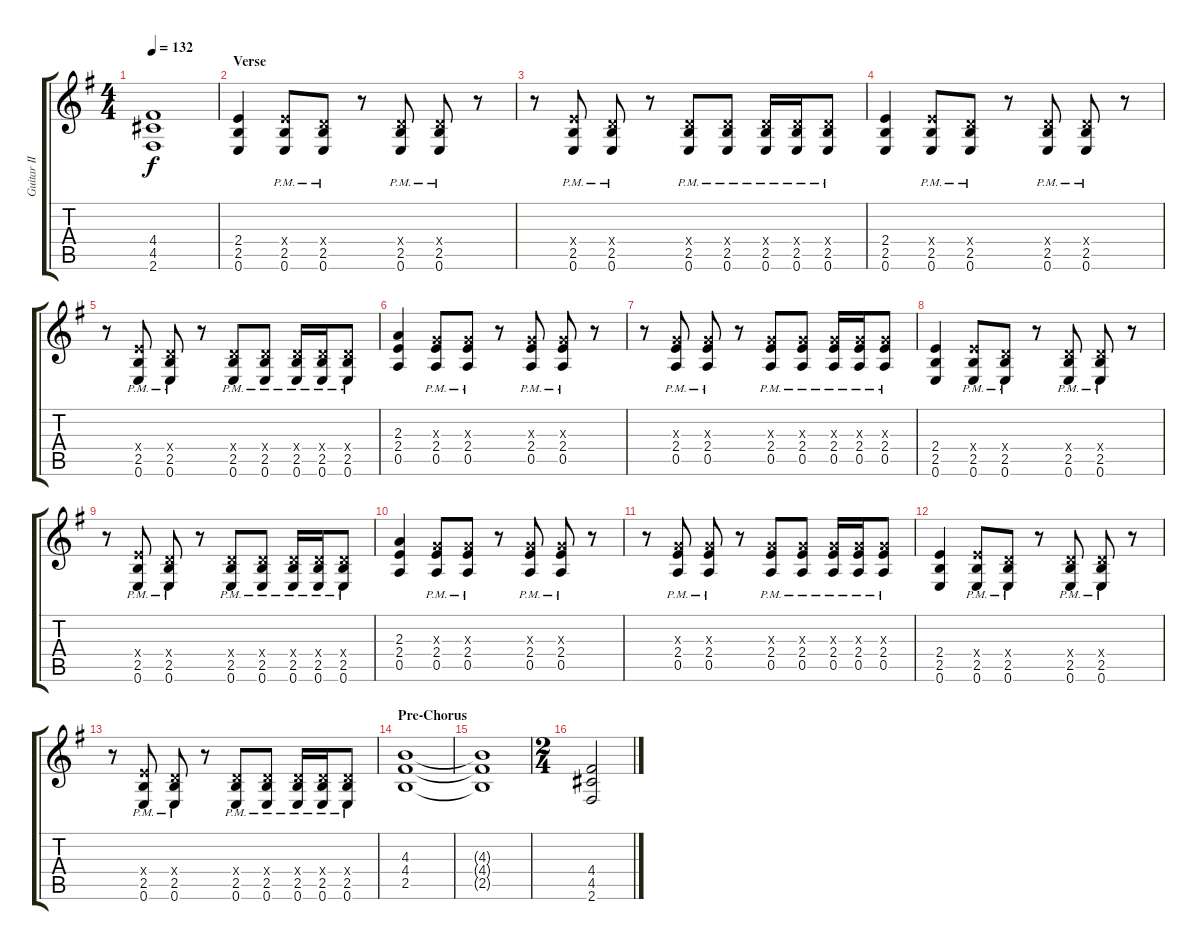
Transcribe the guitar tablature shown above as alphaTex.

\track ("Guitar II - Ad Sluijter" "Guitar II ") {instrument distortionguitar}
\staff {score tabs}
\tuning (E4 B3 G3 D3 A2 E2) {hide}
\ts (4 4)
\tempo 132
\clef g2
\ks g
(4.4 4.5 2.6).1{dy f} |
\section ("" "Verse")
(2.4 2.5 0.6).4 (2.4{x} 2.5{pm} 0.6{pm}).8 (0.4{x} 2.5{pm} 0.6{pm}).8 r.8 (0.4{x} 2.5{pm} 0.6{pm}).8 (0.4{x} 2.5{pm} 0.6{pm}).8 r.8 |
r.8 (2.4{x} 2.5{pm} 0.6{pm}).8 (0.4{x} 2.5{pm} 0.6{pm}).8 r.8 (0.4{x} 2.5{pm} 0.6{pm}).8 (0.4{x} 2.5{pm} 0.6{pm}).8 (0.4{x} 2.5{pm} 0.6{pm}).16 (0.4{x} 2.5{pm} 0.6{pm}).16 (0.4{x} 2.5{pm} 0.6{pm}).8 |
(2.4 2.5 0.6).4 (2.4{x} 2.5{pm} 0.6{pm}).8 (0.4{x} 2.5{pm} 0.6{pm}).8 r.8 (0.4{x} 2.5{pm} 0.6{pm}).8 (0.4{x} 2.5{pm} 0.6{pm}).8 r.8 |
r.8 (2.4{x} 2.5{pm} 0.6{pm}).8 (0.4{x} 2.5{pm} 0.6{pm}).8 r.8 (0.4{x} 2.5{pm} 0.6{pm}).8 (0.4{x} 2.5{pm} 0.6{pm}).8 (0.4{x} 2.5{pm} 0.6{pm}).16 (0.4{x} 2.5{pm} 0.6{pm}).16 (0.4{x} 2.5{pm} 0.6{pm}).8 |
(2.3 2.4 0.5).4 (0.3{x} 2.4{pm} 0.5{pm}).8 (0.3{x} 2.4{pm} 0.5{pm}).8 r.8 (0.3{x} 2.4{pm} 0.5{pm}).8 (0.3{x} 2.4{pm} 0.5{pm}).8 r.8 |
r.8 (0.3{x} 2.4{pm} 0.5{pm}).8 (0.3{x} 2.4{pm} 0.5{pm}).8 r.8 (0.3{x} 2.4{pm} 0.5{pm}).8 (0.3{x} 2.4{pm} 0.5{pm}).8 (0.3{x} 2.4{pm} 0.5{pm}).16 (0.3{x} 2.4{pm} 0.5{pm}).16 (0.3{x} 2.4{pm} 0.5{pm}).8 |
(2.4 2.5 0.6).4 (2.4{x} 2.5{pm} 0.6{pm}).8 (0.4{x} 2.5{pm} 0.6{pm}).8 r.8 (0.4{x} 2.5{pm} 0.6{pm}).8 (0.4{x} 2.5{pm} 0.6{pm}).8 r.8 |
r.8 (2.4{x} 2.5{pm} 0.6{pm}).8 (0.4{x} 2.5{pm} 0.6{pm}).8 r.8 (0.4{x} 2.5{pm} 0.6{pm}).8 (0.4{x} 2.5{pm} 0.6{pm}).8 (0.4{x} 2.5{pm} 0.6{pm}).16 (0.4{x} 2.5{pm} 0.6{pm}).16 (0.4{x} 2.5{pm} 0.6{pm}).8 |
(2.3 2.4 0.5).4 (0.3{x} 2.4{pm} 0.5{pm}).8 (0.3{x} 2.4{pm} 0.5{pm}).8 r.8 (0.3{x} 2.4{pm} 0.5{pm}).8 (0.3{x} 2.4{pm} 0.5{pm}).8 r.8 |
r.8 (0.3{x} 2.4{pm} 0.5{pm}).8 (0.3{x} 2.4{pm} 0.5{pm}).8 r.8 (0.3{x} 2.4{pm} 0.5{pm}).8 (0.3{x} 2.4{pm} 0.5{pm}).8 (0.3{x} 2.4{pm} 0.5{pm}).16 (0.3{x} 2.4{pm} 0.5{pm}).16 (0.3{x} 2.4{pm} 0.5{pm}).8 |
(2.4 2.5 0.6).4 (2.4{x} 2.5{pm} 0.6{pm}).8 (0.4{x} 2.5{pm} 0.6{pm}).8 r.8 (0.4{x} 2.5{pm} 0.6{pm}).8 (0.4{x} 2.5{pm} 0.6{pm}).8 r.8 |
r.8 (2.4{x} 2.5{pm} 0.6{pm}).8 (0.4{x} 2.5{pm} 0.6{pm}).8 r.8 (0.4{x} 2.5{pm} 0.6{pm}).8 (0.4{x} 2.5{pm} 0.6{pm}).8 (0.4{x} 2.5{pm} 0.6{pm}).16 (0.4{x} 2.5{pm} 0.6{pm}).16 (0.4{x} 2.5{pm} 0.6{pm}).8 |
\section ("" "Pre-Chorus")
(4.3 4.4 2.5).1 |
(4.3{t} 4.4{t} 2.5{t}).1 |
\ts (2 4)
(4.4 4.5 2.6).2
